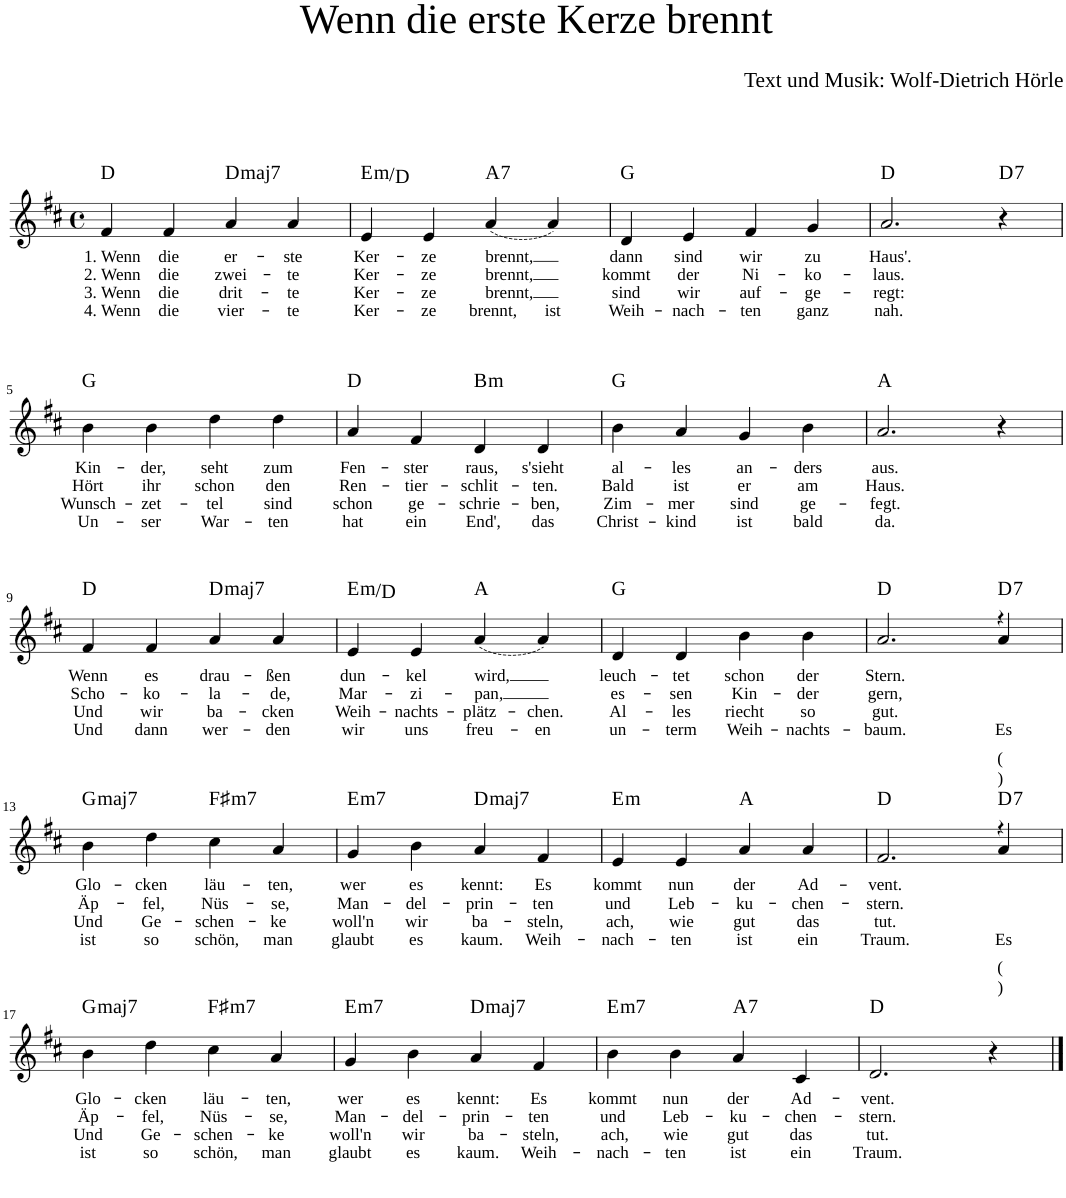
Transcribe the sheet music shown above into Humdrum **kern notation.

**kern	**text	**text	**text	**text	**harte
*part1	*part1	*part1	*part1	*part1	*part1
*staff1	*staff1	*staff1	*staff1	*staff1	*
*I"Gesang	*	*	*	*	*
*clefG2	*	*	*	*	*
*k[f#c#]	*	*	*	*	*
*D:	*	*	*	*	*
*M4/4	*	*	*	*	*
*met(c)	*	*	*	*	*
=1	=1	=1	=1	=1	=1
!	!LO:LY:b	!LO:LY:b	!LO:LY:b	!LO:LY:b	!
4f#/	1. Wenn	2. Wenn	3. Wenn	4. Wenn	D:maj
!	!LO:LY:b	!LO:LY:b	!LO:LY:b	!LO:LY:b	!
4f#/	die	die	die	die	.
!	!LO:LY:b	!LO:LY:b	!LO:LY:b	!LO:LY:b	!LO:H:kt=maj7
4a/	er-	zwei-	drit-	vier-	D:maj7
!	!LO:LY:b	!LO:LY:b	!LO:LY:b	!LO:LY:b	!
4a/	-ste	-te	-te	-te	.
=2	=2	=2	=2	=2	=2
!	!LO:LY:b	!LO:LY:b	!LO:LY:b	!LO:LY:b	!LO:H:kt=m
4e/	Ker-	Ker-	Ker-	Ker-	E:min/b7
!	!LO:LY:b	!LO:LY:b	!LO:LY:b	!LO:LY:b	!
4e/	-ze	-ze	-ze	-ze	.
!	!LO:LY:b	!LO:LY:b	!LO:LY:b	!LO:LY:b	!LO:H:kt=7
(4a/	brennt,	brennt,	brennt,	brennt,	A:7
!	!	!	!	!LO:LY:b	!
4a/)	.	.	.	ist	.
=3	=3	=3	=3	=3	=3
!	!LO:LY:b	!LO:LY:b	!LO:LY:b	!LO:LY:b	!
4d/	dann	kommt	sind	Weih-	G:maj
!	!LO:LY:b	!LO:LY:b	!LO:LY:b	!LO:LY:b	!
4e/	sind	der	wir	-nach-	.
!	!LO:LY:b	!LO:LY:b	!LO:LY:b	!LO:LY:b	!
4f#/	wir	Ni-	auf-	-ten	.
!	!LO:LY:b	!LO:LY:b	!LO:LY:b	!LO:LY:b	!
4g/	zu	-ko-	-ge-	ganz	.
=4	=4	=4	=4	=4	=4
!	!LO:LY:b	!LO:LY:b	!LO:LY:b	!LO:LY:b	!
2.a/	Haus'.	-laus.	-regt:	nah.	D:maj
!	!	!	!	!	!LO:H:kt=7
4r	.	.	.	.	D:7
!!LO:LB:g=z
=5	=5	=5	=5	=5	=5
!	!LO:LY:b	!LO:LY:b	!LO:LY:b	!LO:LY:b	!
4b\	Kin-	Hört	Wunsch-	Un-	G:maj
!	!LO:LY:b	!LO:LY:b	!LO:LY:b	!LO:LY:b	!
4b\	-der,	ihr	-zet-	-ser	.
!	!LO:LY:b	!LO:LY:b	!LO:LY:b	!LO:LY:b	!
4dd\	seht	schon	-tel	War-	.
!	!LO:LY:b	!LO:LY:b	!LO:LY:b	!LO:LY:b	!
4dd\	zum	den	sind	-ten	.
=6	=6	=6	=6	=6	=6
!	!LO:LY:b	!LO:LY:b	!LO:LY:b	!LO:LY:b	!
4a/	Fen-	Ren-	schon	hat	D:maj
!	!LO:LY:b	!LO:LY:b	!LO:LY:b	!LO:LY:b	!
4f#/	-ster	-tier-	ge-	ein	.
!	!LO:LY:b	!LO:LY:b	!LO:LY:b	!LO:LY:b	!LO:H:kt=m
4d/	raus,	-schlit-	-schrie-	End',	B:min
!	!LO:LY:b	!LO:LY:b	!LO:LY:b	!LO:LY:b	!
4d/	s'sieht	-ten.	-ben,	das	.
=7	=7	=7	=7	=7	=7
!	!LO:LY:b	!LO:LY:b	!LO:LY:b	!LO:LY:b	!
4b\	al-	Bald	Zim-	Christ-	G:maj
!	!LO:LY:b	!LO:LY:b	!LO:LY:b	!LO:LY:b	!
4a/	-les	ist	-mer	-kind	.
!	!LO:LY:b	!LO:LY:b	!LO:LY:b	!LO:LY:b	!
4g/	an-	er	sind	ist	.
!	!LO:LY:b	!LO:LY:b	!LO:LY:b	!LO:LY:b	!
4b\	-ders	am	ge-	bald	.
=8	=8	=8	=8	=8	=8
!	!LO:LY:b	!LO:LY:b	!LO:LY:b	!LO:LY:b	!
2.a/	aus.	Haus.	-fegt.	da.	A:maj
4r	.	.	.	.	.
!!LO:LB:g=z
=9	=9	=9	=9	=9	=9
!	!LO:LY:b	!LO:LY:b	!LO:LY:b	!LO:LY:b	!
4f#/	Wenn	Scho-	Und	Und	D:maj
!	!LO:LY:b	!LO:LY:b	!LO:LY:b	!LO:LY:b	!
4f#/	es	-ko-	wir	dann	.
!	!LO:LY:b	!LO:LY:b	!LO:LY:b	!LO:LY:b	!LO:H:kt=maj7
4a/	drau-	-la-	ba-	wer-	D:maj7
!	!LO:LY:b	!LO:LY:b	!LO:LY:b	!LO:LY:b	!
4a/	-ßen	-de,	-cken	-den	.
=10	=10	=10	=10	=10	=10
!	!LO:LY:b	!LO:LY:b	!LO:LY:b	!LO:LY:b	!LO:H:kt=m
4e/	dun-	Mar-	Weih-	wir	E:min/b7
!	!LO:LY:b	!LO:LY:b	!LO:LY:b	!LO:LY:b	!
4e/	-kel	-zi-	-nachts-	uns	.
!	!LO:LY:b	!LO:LY:b	!LO:LY:b	!LO:LY:b	!
(4a/	wird,	-pan,	-plätz-	freu-	A:maj
!	!	!	!LO:LY:b	!LO:LY:b	!
4a/)	.	.	-chen.	-en	.
=11	=11	=11	=11	=11	=11
!	!LO:LY:b	!LO:LY:b	!LO:LY:b	!LO:LY:b	!
4d/	leuch-	es-	Al-	un-	G:maj
!	!LO:LY:b	!LO:LY:b	!LO:LY:b	!LO:LY:b	!
4d/	-tet	-sen	-les	-term	.
!	!LO:LY:b	!LO:LY:b	!LO:LY:b	!LO:LY:b	!
4b\	schon	Kin-	riecht	Weih-	.
!	!LO:LY:b	!LO:LY:b	!LO:LY:b	!LO:LY:b	!
4b\	der	-der	so	-nachts-	.
=12	=12	=12	=12	=12	=12
!	!LO:LY:b	!LO:LY:b	!LO:LY:b	!LO:LY:b	!
*^	*	*	*	*	*
2.a/	2.ryy	Stern.	gern,	gut.	-baum.	D:maj
!LO:TX:b:t=(	!	!	!	!	!	!
!LO:TX:b:t=)	!	!	!	!	!	!
!	!	!	!	!	!LO:LY:b	!LO:H:kt=7
4r	4a/	.	.	.	Es	D:7
!!LO:LB:g=z	!!
=13	=13	=13	=13	=13	=13	=13
!	!	!LO:LY:b	!LO:LY:b	!LO:LY:b	!LO:LY:b	!LO:H:kt=maj7
*v	*v	*	*	*	*	*
4b\	Glo-	Äp-	Und	ist	G:maj7
!	!LO:LY:b	!LO:LY:b	!LO:LY:b	!LO:LY:b	!
4dd\	-cken	-fel,	Ge-	so	.
!	!LO:LY:b	!LO:LY:b	!LO:LY:b	!LO:LY:b	!LO:H:kt=m7
4cc#\	läu-	Nüs-	-schen-	schön,	F#:min7
!	!LO:LY:b	!LO:LY:b	!LO:LY:b	!LO:LY:b	!
4a/	-ten,	-se,	-ke	man	.
=14	=14	=14	=14	=14	=14
!	!LO:LY:b	!LO:LY:b	!LO:LY:b	!LO:LY:b	!LO:H:kt=m7
4g/	wer	Man-	woll'n	glaubt	E:min7
!	!LO:LY:b	!LO:LY:b	!LO:LY:b	!LO:LY:b	!
4b\	es	-del-	wir	es	.
!	!LO:LY:b	!LO:LY:b	!LO:LY:b	!LO:LY:b	!LO:H:kt=maj7
4a/	kennt:	-prin-	ba-	kaum.	D:maj7
!	!LO:LY:b	!LO:LY:b	!LO:LY:b	!LO:LY:b	!
4f#/	Es	-ten	-steln,	Weih-	.
=15	=15	=15	=15	=15	=15
!	!LO:LY:b	!LO:LY:b	!LO:LY:b	!LO:LY:b	!LO:H:kt=m
4e/	kommt	und	ach,	-nach-	E:min
!	!LO:LY:b	!LO:LY:b	!LO:LY:b	!LO:LY:b	!
4e/	nun	Leb-	wie	-ten	.
!	!LO:LY:b	!LO:LY:b	!LO:LY:b	!LO:LY:b	!
4a/	der	-ku-	gut	ist	A:maj
!	!LO:LY:b	!LO:LY:b	!LO:LY:b	!LO:LY:b	!
4a/	Ad-	-chen-	das	ein	.
=16	=16	=16	=16	=16	=16
!	!LO:LY:b	!LO:LY:b	!LO:LY:b	!LO:LY:b	!
*^	*	*	*	*	*
2.f#/	2.ryy	-vent.	-stern.	tut.	Traum.	D:maj
!LO:TX:b:t=(	!	!	!	!	!	!
!LO:TX:b:t=)	!	!	!	!	!	!
!	!	!	!	!	!LO:LY:b	!LO:H:kt=7
4r	4a/	.	.	.	Es	D:7
!!LO:LB:g=z	!!
=17	=17	=17	=17	=17	=17	=17
!	!	!LO:LY:b	!LO:LY:b	!LO:LY:b	!LO:LY:b	!LO:H:kt=maj7
*v	*v	*	*	*	*	*
4b\	Glo-	Äp-	Und	ist	G:maj7
!	!LO:LY:b	!LO:LY:b	!LO:LY:b	!LO:LY:b	!
4dd\	-cken	-fel,	Ge-	so	.
!	!LO:LY:b	!LO:LY:b	!LO:LY:b	!LO:LY:b	!LO:H:kt=m7
4cc#\	läu-	Nüs-	-schen-	schön,	F#:min7
!	!LO:LY:b	!LO:LY:b	!LO:LY:b	!LO:LY:b	!
4a/	-ten,	-se,	-ke	man	.
=18	=18	=18	=18	=18	=18
!	!LO:LY:b	!LO:LY:b	!LO:LY:b	!LO:LY:b	!LO:H:kt=m7
4g/	wer	Man-	woll'n	glaubt	E:min7
!	!LO:LY:b	!LO:LY:b	!LO:LY:b	!LO:LY:b	!
4b\	es	-del-	wir	es	.
!	!LO:LY:b	!LO:LY:b	!LO:LY:b	!LO:LY:b	!LO:H:kt=maj7
4a/	kennt:	-prin-	ba-	kaum.	D:maj7
!	!LO:LY:b	!LO:LY:b	!LO:LY:b	!LO:LY:b	!
4f#/	Es	-ten	-steln,	Weih-	.
=19	=19	=19	=19	=19	=19
!	!LO:LY:b	!LO:LY:b	!LO:LY:b	!LO:LY:b	!LO:H:kt=m7
4b\	kommt	und	ach,	-nach-	E:min7
!	!LO:LY:b	!LO:LY:b	!LO:LY:b	!LO:LY:b	!
4b\	nun	Leb-	wie	-ten	.
!	!LO:LY:b	!LO:LY:b	!LO:LY:b	!LO:LY:b	!LO:H:kt=7
4a/	der	-ku-	gut	ist	A:7
!	!LO:LY:b	!LO:LY:b	!LO:LY:b	!LO:LY:b	!
4c#/	Ad-	-chen-	das	ein	.
=20	=20	=20	=20	=20	=20
!	!LO:LY:b	!LO:LY:b	!LO:LY:b	!LO:LY:b	!
2.d/	-vent.	-stern.	tut.	Traum.	D:maj
4r	.	.	.	.	.
==	==	==	==	==	==
*-	*-	*-	*-	*-	*-
